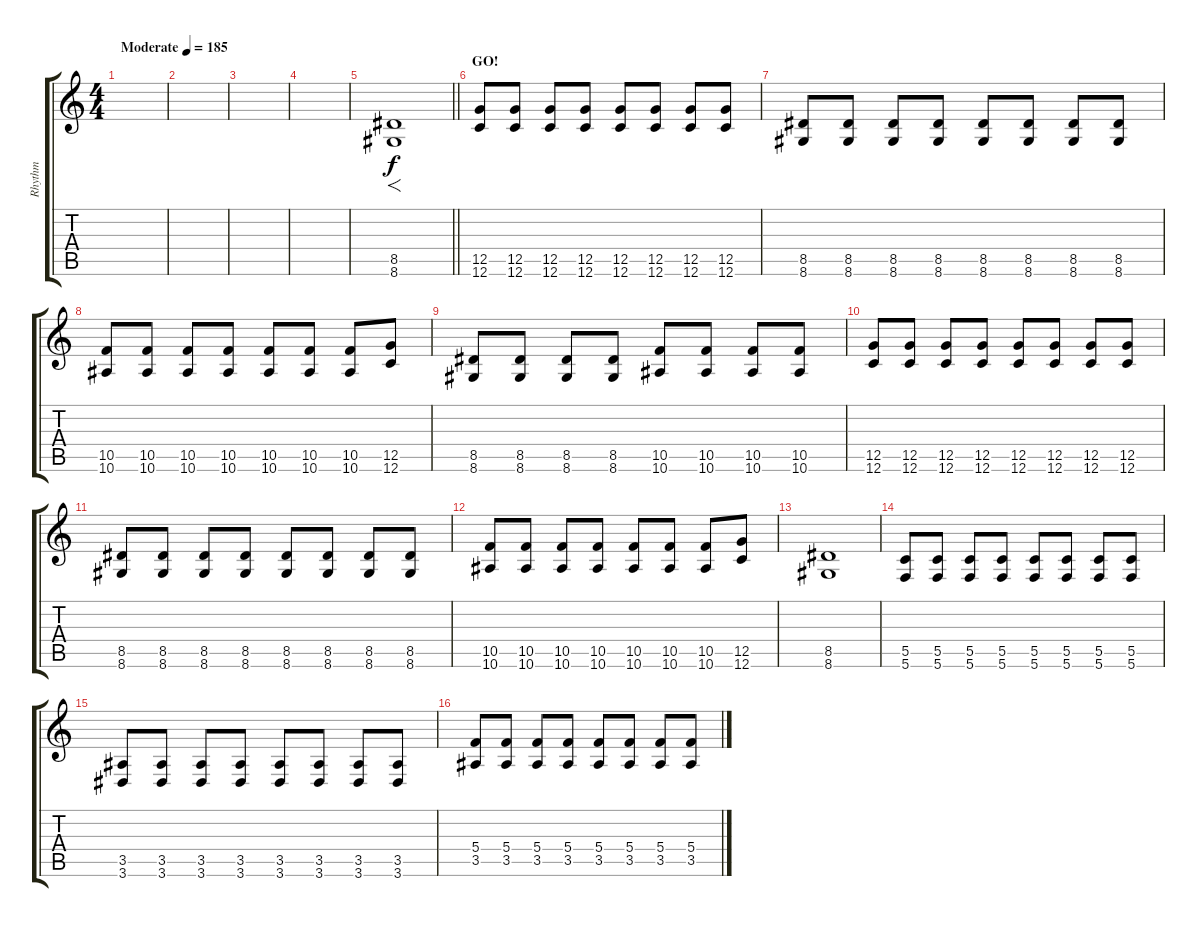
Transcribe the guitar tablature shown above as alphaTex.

\track ("Rhythm" "Rhythm") {instrument distortionguitar}
\staff {score tabs}
\tuning (D4 A3 F3 C3 G2 C2) {hide}
\ts (4 4)
\tempo (185 "Moderate")
\clef g2
\ks c
|
|
|
|
\barLineRight lightlight
(8.5 8.6).1{f} |
\section ("" "GO!")
(12.5 12.6).8 (12.5 12.6).8 (12.5 12.6).8 (12.5 12.6).8 (12.5 12.6).8 (12.5 12.6).8 (12.5 12.6).8 (12.5 12.6).8 |
(8.5 8.6).8 (8.5 8.6).8 (8.5 8.6).8 (8.5 8.6).8 (8.5 8.6).8 (8.5 8.6).8 (8.5 8.6).8 (8.5 8.6).8 |
(10.5 10.6).8 (10.5 10.6).8 (10.5 10.6).8 (10.5 10.6).8 (10.5 10.6).8 (10.5 10.6).8 (10.5 10.6).8 (12.5 12.6).8 |
(8.5 8.6).8 (8.5 8.6).8 (8.5 8.6).8 (8.5 8.6).8 (10.5 10.6).8 (10.5 10.6).8 (10.5 10.6).8 (10.5 10.6).8 |
(12.5 12.6).8 (12.5 12.6).8 (12.5 12.6).8 (12.5 12.6).8 (12.5 12.6).8 (12.5 12.6).8 (12.5 12.6).8 (12.5 12.6).8 |
(8.5 8.6).8 (8.5 8.6).8 (8.5 8.6).8 (8.5 8.6).8 (8.5 8.6).8 (8.5 8.6).8 (8.5 8.6).8 (8.5 8.6).8 |
(10.5 10.6).8 (10.5 10.6).8 (10.5 10.6).8 (10.5 10.6).8 (10.5 10.6).8 (10.5 10.6).8 (10.5 10.6).8 (12.5 12.6).8 |
(8.5 8.6).1 |
(5.5 5.6).8 (5.5 5.6).8 (5.5 5.6).8 (5.5 5.6).8 (5.5 5.6).8 (5.5 5.6).8 (5.5 5.6).8 (5.5 5.6).8 |
(3.5 3.6).8 (3.5 3.6).8 (3.5 3.6).8 (3.5 3.6).8 (3.5 3.6).8 (3.5 3.6).8 (3.5 3.6).8 (3.5 3.6).8 |
(5.4 3.5).8 (5.4 3.5).8 (5.4 3.5).8 (5.4 3.5).8 (5.4 3.5).8 (5.4 3.5).8 (5.4 3.5).8 (5.4 3.5).8
